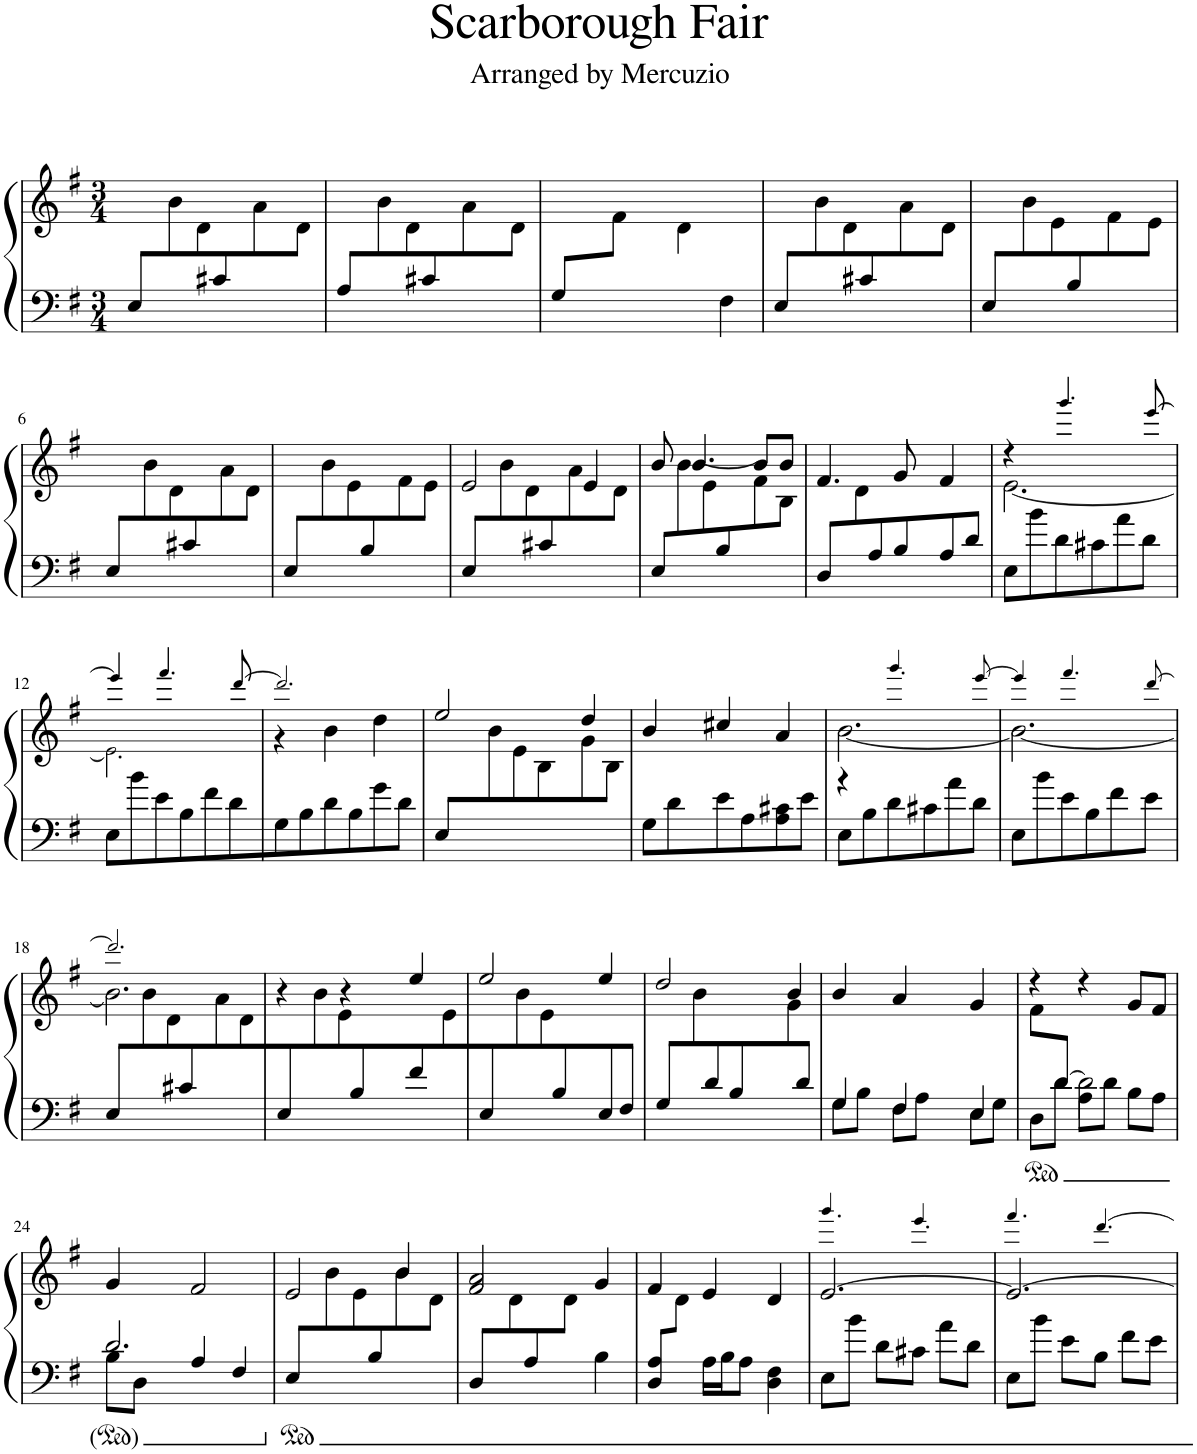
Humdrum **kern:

**kern	**kern
*part1	*part1
*staff2	*staff1
*I"Piano	*
*I'Pno.	*
*clefF4	*clefG2
*k[f#]	*k[f#]
*M3/4	*M3/4
=1	=1
*	*^
8E/L	2.ryy	8ryy
4ryy	.	8b\
.	.	8d\
8c#X/	.	8ryy
4ryy	.	8a\
.	.	8d\J
=2	=2	=2
8A/L	2.ryy	8ryy
4ryy	.	8b\
.	.	8d\
8c#X/	.	8ryy
4ryy	.	8a\
.	.	8d\J
=3	=3	=3
8G/L	2.ryy	8ryy
4.ryy	.	8f#\J
.	.	4d\
4F#\	.	4ryy
=4	=4	=4
8E/L	2.ryy	8ryy
4ryy	.	8b\
.	.	8d\
8c#X/	.	8ryy
4ryy	.	8a\
.	.	8d\J
=5	=5	=5
8E/L	2.ryy	8ryy
4ryy	.	8b\
.	.	8e\
8B/	.	8ryy
4ryy	.	8f#\
.	.	8e\J
!!LO:LB:g=z	!!
=6	=6	=6
8E/L	2.ryy	8ryy
4ryy	.	8b\
.	.	8d\
8c#X/	.	8ryy
4ryy	.	8a\
.	.	8d\J
=7	=7	=7
8E/L	2.ryy	8ryy
4ryy	.	8b\
.	.	8e\
8B/	.	8ryy
4ryy	.	8f#\
.	.	8e\J
=8	=8	=8
8E/L	2e/	8ryy
4ryy	.	8b\
.	.	8d\
8c#X/	.	8ryy
4ryy	4e/	8a\
.	.	8d\J
=9	=9	=9
8E/L	8b/	8ryy
4ryy	[4.b/	8b\
.	.	8e\
8B/	.	8ryy
4ryy	8b/L]	8f#\
.	8b/J	8B\J
=10	=10	=10
8D/L	4.f#/	8ryy
8ryy	.	8d\
8A/	.	2ryy
8B/	8g/	.
8A/	4f#/	.
8d/J	.	.
=11	=11	=11
8E\L	4r	[2.e\
8b\	.	.
8d\	4.ggg!/	.
8c#X\	.	.
8a\	.	.
8d\J	[8eee!/	.
!!LO:LB:g=z	!!
=12	=12	=12
8E\L	4eee!/]	2.e!\]
8b\	.	.
8e\	4.fff#!/	.
8B\	.	.
8f#\	.	.
8d\	[8ddd!/	.
=13	=13	=13
8G\	2.ddd!/]	4r
8B\	.	.
8d\	.	4b\
8B\	.	.
8g\	.	4dd\
8d\J	.	.
=14	=14	=14
8E/L	2ee/	8ryy
2ryy	.	8b\
.	.	8e\
.	.	8B\
.	4dd/	8g\
8ryy	.	8B\J
*	*v	*v
=15	=15
8G\L	4b/
8d\	.
8e\	4cc#X/
8A\	.
8A\ 8c#X\	4a/
8e\J	.
=16	=16
*	*^
8E\L	[2.b\	4r
8B\	.	.
8d\	.	4.ggg!/
8c#X\	.	.
8a\	.	.
8d\J	.	[8eee!/
=17	=17	=17
8E\L	2.b\_	4eee!/]
8b\	.	.
8e\	.	4.fff#!/
8B\	.	.
8f#\	.	.
8e\J	.	[8ddd!/
!!LO:LB:g=z
=18	=18	=18
*	*	*^
8E/L	2.b\]	2.ddd!/]	8ryy
4ryy	.	.	8b\
.	.	.	8d\
8c#X/	.	.	8ryy
4ryy	.	.	8a\
.	.	.	8d\
*	*	*v	*v
=19	=19	=19
8E/	4r	8ryy
4ryy	.	8b\
.	4r	8e\
8B/	.	4ryy
8f#/	4ee/	.
8ryy	.	8e\
=20	=20	=20
8E/	2ee/	8ryy
4ryy	.	8b\
.	.	8e\
8B/	.	4.ryy
8E/	4ee/	.
8F#/J	.	.
=21	=21	=21
8G/L	2dd/	8ryy
8ryy	.	8b\
8d/	.	4ryy
8B/	.	.
8ryy	4b/	8g\
8d/J	.	8ryy
*	*v	*v
=22	=22
*^	*
8G\L	4G/	4b/
8B\J	.	.
8F#\L	4F#/	4a/
8A\J	.	.
8E\L	4E/	4g/
8G\J	.	.
=23	=23	=23
*	*	*^
8ryy	8D\L	4r	8f#\L
[8d/J	8d\J	.	2ryy
2d\]	8A\L	4r	.
.	8d\J	.	.
.	8B\L	8g/L	.
.	8A\J	8f#/J	8ryy
*	*	*v	*v
!!LO:LB:g=z
=24	=24	=24
8B\L	2.d/	4g/
8D\J	.	.
4A/	.	2f#/
4F#/	.	.
*v	*v	*
=25	=25
*	*^
8E/L	2e/	8ryy
4ryy	.	8b\
.	.	8e\
8B/	.	8ryy
4ryy	4b/	8b\
.	.	8d\J
=26	=26	=26
8D/L	2f#/ 2a/	8ryy
8ryy	.	8d\
8A/	.	8ryy
8ryy	.	8d\J
4B\	4g/	4ryy
=27	=27	=27
8D/ 8A/L	4f#/	8ryy
8ryy	.	8d\J
16A\LL	4e/	2ryy
16B\J	.	.
8A\J	.	.
4D\ 4F#\	4d/	.
=28	=28	=28
8E\L	[2.e/	4.ggg!/
8b\J	.	.
8d\L	.	.
8c#X\J	.	4.eee!/
8a\L	.	.
8d\J	.	.
=29	=29	=29
8E\L	2.e/_	4.fff#!/
8b\J	.	.
8e\L	.	.
8B\J	.	[4.ddd!/
8f#\L	.	.
8e\J	.	.
*	*v	*v
=	=
*-	*-
